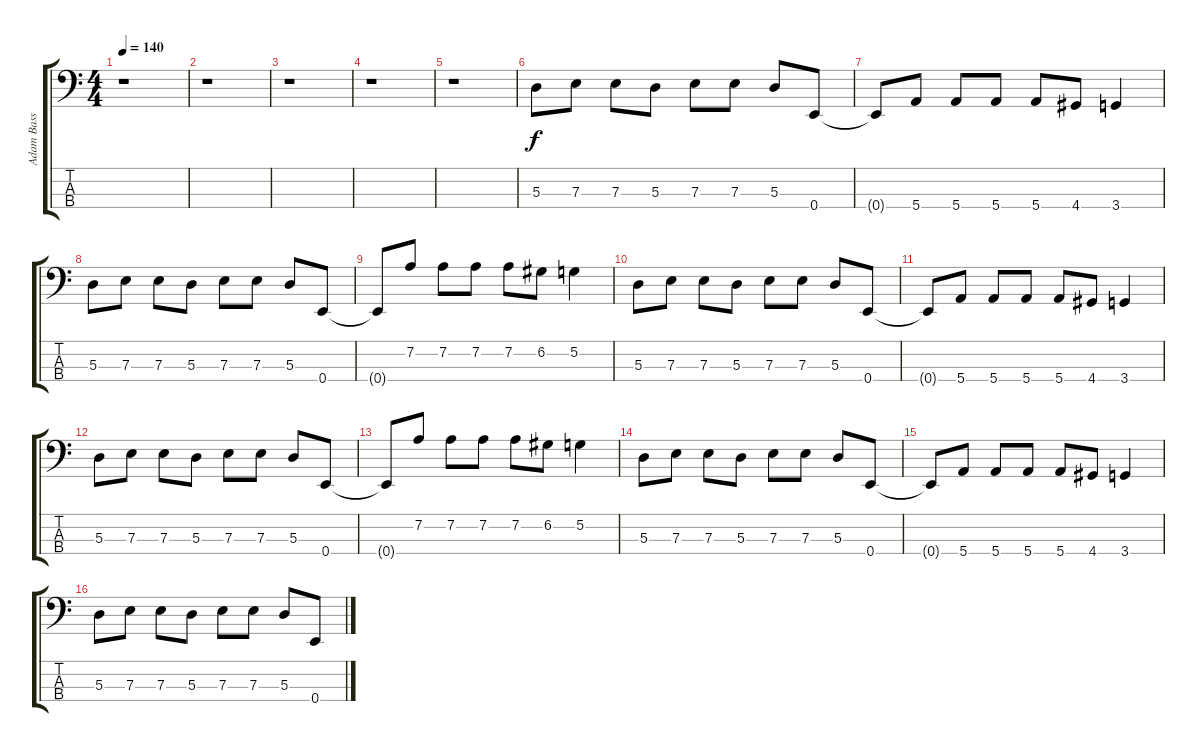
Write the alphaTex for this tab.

\track ("Adam Bass Guitar" "Adam Bass ") {instrument electricbasspick}
\staff {score tabs}
\tuning (G2 D2 A1 E1) {hide}
\ts (4 4)
\tempo 140
\clef f4
\ks c
r.1{dy f instrument electricbasspick} |
r.1 |
r.1 |
r.1 |
r.1 |
5.3.8 7.3.8 7.3.8 5.3.8 7.3.8 7.3.8 5.3.8 0.4.8 |
0.4{t}.8 5.4.8 5.4.8 5.4.8 5.4.8 4.4.8 3.4.4 |
5.3.8 7.3.8 7.3.8 5.3.8 7.3.8 7.3.8 5.3.8 0.4.8 |
0.4{t}.8 7.2.8 7.2.8 7.2.8 7.2.8 6.2.8 5.2.4 |
5.3.8 7.3.8 7.3.8 5.3.8 7.3.8 7.3.8 5.3.8 0.4.8 |
0.4{t}.8 5.4.8 5.4.8 5.4.8 5.4.8 4.4.8 3.4.4 |
5.3.8 7.3.8 7.3.8 5.3.8 7.3.8 7.3.8 5.3.8 0.4.8 |
0.4{t}.8 7.2.8 7.2.8 7.2.8 7.2.8 6.2.8 5.2.4 |
5.3.8 7.3.8 7.3.8 5.3.8 7.3.8 7.3.8 5.3.8 0.4.8 |
0.4{t}.8 5.4.8 5.4.8 5.4.8 5.4.8 4.4.8 3.4.4 |
5.3.8 7.3.8 7.3.8 5.3.8 7.3.8 7.3.8 5.3.8 0.4.8
